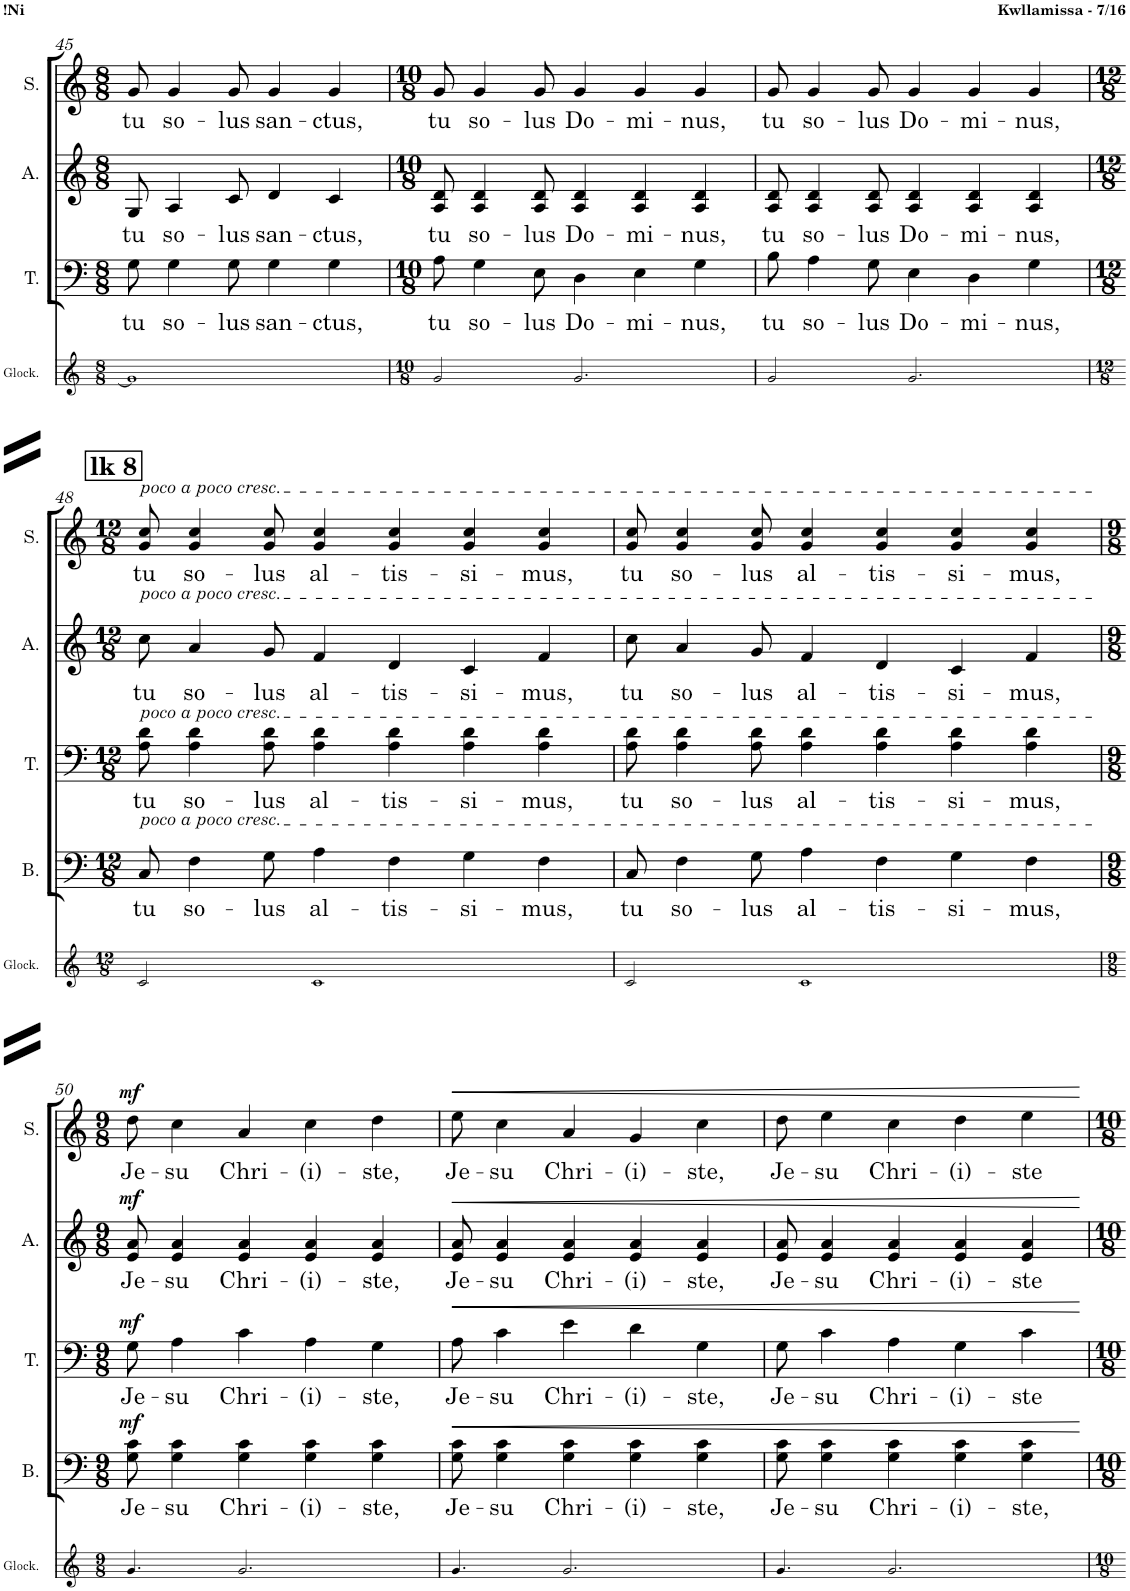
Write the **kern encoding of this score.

**kern	**kern	**text	**dynam	**kern	**text	**dynam	**kern	**text	**dynam	**kern	**text	**dynam	**kern
*part6	*part5	*part5	*part5	*part4	*part4	*part4	*part3	*part3	*part3	*part2	*part2	*part2	*part1
*staff6	*staff5	*staff5	*staff5	*staff4	*staff4	*staff4	*staff3	*staff3	*staff3	*staff2	*staff2	*staff2	*staff1
*I"Glockenspiel	*I"Bass	*	*	*I"Tenor	*	*	*I"Alto	*	*	*I"Soprano	*	*	*I"solo S/T
*I'Glock.	*I'B.	*	*	*I'T.	*	*	*I'A.	*	*	*I'S.	*	*	*I'solo S/T.
!!LO:PB:g=z
*clefG2	*clefF4	*	*	*clefF4	*	*	*clefG2	*	*	*clefG2	*	*	*clefG2
*Trd-14c-24	*	*	*	*	*	*	*	*	*	*	*	*	*
*k[]	*k[]	*	*	*k[]	*	*	*k[]	*	*	*k[]	*	*	*k[]
*M8/8	*M8/8	*	*	*M8/8	*	*	*M8/8	*	*	*M8/8	*	*	*M8/8
=45	=45	=45	=45	=45	=45	=45	=45	=45	=45	=45	=45	=45	=45
!	!	!	!	!	!LO:LY:b	!	!	!LO:LY:b	!	!	!LO:LY:b	!	!
1g]	1r	.	.	8G\	tu	.	8G/	tu	.	8g/	tu	.	1r
!	!	!	!	!	!LO:LY:b	!	!	!LO:LY:b	!	!	!LO:LY:b	!	!
.	.	.	.	4G\	so-	.	4A/	so-	.	4g/	so-	.	.
!	!	!	!	!	!LO:LY:b	!	!	!LO:LY:b	!	!	!LO:LY:b	!	!
.	.	.	.	8G\	-lus	.	8c/	-lus	.	8g/	-lus	.	.
!	!	!	!	!	!LO:LY:b	!	!	!LO:LY:b	!	!	!LO:LY:b	!	!
.	.	.	.	4G\	san-	.	4d/	san-	.	4g/	san-	.	.
!	!	!	!	!	!LO:LY:b	!	!	!LO:LY:b	!	!	!LO:LY:b	!	!
.	.	.	.	4G\	-ctus,	.	4c/	-ctus,	.	4g/	-ctus,	.	.
=46	=46	=46	=46	=46	=46	=46	=46	=46	=46	=46	=46	=46	=46
*M10/8	*M10/8	*	*	*M10/8	*	*	*M10/8	*	*	*M10/8	*	*	*M10/8
!	!	!	!	!	!LO:LY:b	!	!	!LO:LY:b	!	!	!LO:LY:b	!	!
2g/	4%5r	.	.	8A\	tu	.	8A/ 8d/	tu	.	8g/	tu	.	4%5r
!	!	!	!	!	!LO:LY:b	!	!	!LO:LY:b	!	!	!LO:LY:b	!	!
.	.	.	.	4G\	so-	.	4A/ 4d/	so-	.	4g/	so-	.	.
!	!	!	!	!	!LO:LY:b	!	!	!LO:LY:b	!	!	!LO:LY:b	!	!
.	.	.	.	8E\	-lus	.	8A/ 8d/	-lus	.	8g/	-lus	.	.
!	!	!	!	!	!LO:LY:b	!	!	!LO:LY:b	!	!	!LO:LY:b	!	!
2.g/	.	.	.	4D\	Do-	.	4A/ 4d/	Do-	.	4g/	Do-	.	.
!	!	!	!	!	!LO:LY:b	!	!	!LO:LY:b	!	!	!LO:LY:b	!	!
.	.	.	.	4E\	-mi-	.	4A/ 4d/	-mi-	.	4g/	-mi-	.	.
!	!	!	!	!	!LO:LY:b	!	!	!LO:LY:b	!	!	!LO:LY:b	!	!
.	.	.	.	4G\	-nus,	.	4A/ 4d/	-nus,	.	4g/	-nus,	.	.
=47	=47	=47	=47	=47	=47	=47	=47	=47	=47	=47	=47	=47	=47
!	!	!	!	!	!LO:LY:b	!	!	!LO:LY:b	!	!	!LO:LY:b	!	!
2g/	4%5r	.	.	8B\	tu	.	8A/ 8d/	tu	.	8g/	tu	.	4%5r
!	!	!	!	!	!LO:LY:b	!	!	!LO:LY:b	!	!	!LO:LY:b	!	!
.	.	.	.	4A\	so-	.	4A/ 4d/	so-	.	4g/	so-	.	.
!	!	!	!	!	!LO:LY:b	!	!	!LO:LY:b	!	!	!LO:LY:b	!	!
.	.	.	.	8G\	-lus	.	8A/ 8d/	-lus	.	8g/	-lus	.	.
!	!	!	!	!	!LO:LY:b	!	!	!LO:LY:b	!	!	!LO:LY:b	!	!
2.g/	.	.	.	4E\	Do-	.	4A/ 4d/	Do-	.	4g/	Do-	.	.
!	!	!	!	!	!LO:LY:b	!	!	!LO:LY:b	!	!	!LO:LY:b	!	!
.	.	.	.	4D\	-mi-	.	4A/ 4d/	-mi-	.	4g/	-mi-	.	.
!	!	!	!	!	!LO:LY:b	!	!	!LO:LY:b	!	!	!LO:LY:b	!	!
.	.	.	.	4G\	-nus,	.	4A/ 4d/	-nus,	.	4g/	-nus,	.	.
!!LO:LB:g=z
!!LO:REH:place=s1:a:B:cj:fs=14:t=lk 8
=48	=48	=48	=48	=48	=48	=48	=48	=48	=48	=48	=48	=48	=48
*M12/8	*M12/8	*	*	*M12/8	*	*	*M12/8	*	*	*M12/8	*	*	*M12/8
!	!	!	!	!	!	!	!	!	!	!LO:TX:a:i:t=poco a poco cresc.	!	!	!
!	!	!	!	!	!	!	!LO:TX:a:i:t=poco a poco cresc.	!	!	!	!	!	!
!	!	!	!	!LO:TX:a:i:t=poco a poco cresc.	!	!	!	!	!	!	!	!	!
!	!LO:TX:a:i:t=poco a poco cresc.	!	!	!	!	!	!	!	!	!	!	!	!
!	!	!LO:LY:b	!	!	!LO:LY:b	!	!	!LO:LY:b	!	!	!LO:LY:b	!	!
2c/	8C/	tu	.	8A\ 8d\	tu	.	8cc\	tu	.	8g/ 8cc/	tu	.	1.r
!	!	!LO:LY:b	!	!	!LO:LY:b	!	!	!LO:LY:b	!	!	!LO:LY:b	!	!
.	4F\	so-	.	4A\ 4d\	so-	.	4a/	so-	.	4g/ 4cc/	so-	.	.
!	!	!LO:LY:b	!	!	!LO:LY:b	!	!	!LO:LY:b	!	!	!LO:LY:b	!	!
.	8G\	-lus	.	8A\ 8d\	-lus	.	8g/	-lus	.	8g/ 8cc/	-lus	.	.
!	!	!LO:LY:b	!	!	!LO:LY:b	!	!	!LO:LY:b	!	!	!LO:LY:b	!	!
1c	4A\	al-	.	4A\ 4d\	al-	.	4f/	al-	.	4g/ 4cc/	al-	.	.
!	!	!LO:LY:b	!	!	!LO:LY:b	!	!	!LO:LY:b	!	!	!LO:LY:b	!	!
.	4F\	-tis-	.	4A\ 4d\	-tis-	.	4d/	-tis-	.	4g/ 4cc/	-tis-	.	.
!	!	!LO:LY:b	!	!	!LO:LY:b	!	!	!LO:LY:b	!	!	!LO:LY:b	!	!
.	4G\	-si-	.	4A\ 4d\	-si-	.	4c/	-si-	.	4g/ 4cc/	-si-	.	.
!	!	!LO:LY:b	!	!	!LO:LY:b	!	!	!LO:LY:b	!	!	!LO:LY:b	!	!
.	4F\	-mus,	.	4A\ 4d\	-mus,	.	4f/	-mus,	.	4g/ 4cc/	-mus,	.	.
=49	=49	=49	=49	=49	=49	=49	=49	=49	=49	=49	=49	=49	=49
!	!	!LO:LY:b	!	!	!LO:LY:b	!	!	!LO:LY:b	!	!	!LO:LY:b	!	!
2c/	8C/	tu	.	8A\ 8d\	tu	.	8cc\	tu	.	8g/ 8cc/	tu	.	1.r
!	!	!LO:LY:b	!	!	!LO:LY:b	!	!	!LO:LY:b	!	!	!LO:LY:b	!	!
.	4F\	so-	.	4A\ 4d\	so-	.	4a/	so-	.	4g/ 4cc/	so-	.	.
!	!	!LO:LY:b	!	!	!LO:LY:b	!	!	!LO:LY:b	!	!	!LO:LY:b	!	!
.	8G\	-lus	.	8A\ 8d\	-lus	.	8g/	-lus	.	8g/ 8cc/	-lus	.	.
!	!	!LO:LY:b	!	!	!LO:LY:b	!	!	!LO:LY:b	!	!	!LO:LY:b	!	!
1c	4A\	al-	.	4A\ 4d\	al-	.	4f/	al-	.	4g/ 4cc/	al-	.	.
!	!	!LO:LY:b	!	!	!LO:LY:b	!	!	!LO:LY:b	!	!	!LO:LY:b	!	!
.	4F\	-tis-	.	4A\ 4d\	-tis-	.	4d/	-tis-	.	4g/ 4cc/	-tis-	.	.
!	!	!LO:LY:b	!	!	!LO:LY:b	!	!	!LO:LY:b	!	!	!LO:LY:b	!	!
.	4G\	-si-	.	4A\ 4d\	-si-	.	4c/	-si-	.	4g/ 4cc/	-si-	.	.
!	!	!LO:LY:b	!	!	!LO:LY:b	!	!	!LO:LY:b	!	!	!LO:LY:b	!	!
.	4F\	-mus,	.	4A\ 4d\	-mus,	.	4f/	-mus,	.	4g/ 4cc/	-mus,	.	.
!!LO:LB:g=z
=50	=50	=50	=50	=50	=50	=50	=50	=50	=50	=50	=50	=50	=50
*M9/8	*M9/8	*	*	*M9/8	*	*	*M9/8	*	*	*M9/8	*	*	*M9/8
!	!	!LO:LY:b	!LO:DY:a	!	!LO:LY:b	!LO:DY:a	!	!LO:LY:b	!LO:DY:a	!	!LO:LY:b	!LO:DY:a	!
4.g/	8G\ 8c\	Je-	mf	8G\	Je-	mf	8e/ 8a/	Je-	mf	8dd\	Je-	mf	8%9r
!	!	!LO:LY:b	!	!	!LO:LY:b	!	!	!LO:LY:b	!	!	!LO:LY:b	!	!
.	4G\ 4c\	-su	.	4A\	-su	.	4e/ 4a/	-su	.	4cc\	-su	.	.
!	!	!LO:LY:b	!	!	!LO:LY:b	!	!	!LO:LY:b	!	!	!LO:LY:b	!	!
2.g/	4G\ 4c\	Chri-	.	4c\	Chri-	.	4e/ 4a/	Chri-	.	4a/	Chri-	.	.
!	!	!LO:LY:b	!	!	!LO:LY:b	!	!	!LO:LY:b	!	!	!LO:LY:b	!	!
.	4G\ 4c\	-(i)-	.	4A\	-(i)-	.	4e/ 4a/	-(i)-	.	4cc\	-(i)-	.	.
!	!	!LO:LY:b	!	!	!LO:LY:b	!	!	!LO:LY:b	!	!	!LO:LY:b	!	!
.	4G\ 4c\	-ste,	.	4G\	-ste,	.	4e/ 4a/	-ste,	.	4dd\	-ste,	.	.
=51	=51	=51	=51	=51	=51	=51	=51	=51	=51	=51	=51	=51	=51
!	!	!LO:LY:b	!LO:HP:b	!	!LO:LY:b	!LO:HP:b	!	!LO:LY:b	!LO:HP:b	!	!LO:LY:b	!LO:HP:b	!
4.g/	8G\ 8c\	Je-	<	8A\	Je-	<	8e/ 8a/	Je-	<	8ee\	Je-	<	8%9r
!	!	!LO:LY:b	!	!	!LO:LY:b	!	!	!LO:LY:b	!	!	!LO:LY:b	!	!
.	4G\ 4c\	-su	.	4c\	-su	.	4e/ 4a/	-su	.	4cc\	-su	.	.
!	!	!LO:LY:b	!	!	!LO:LY:b	!	!	!LO:LY:b	!	!	!LO:LY:b	!	!
2.g/	4G\ 4c\	Chri-	.	4e\	Chri-	.	4e/ 4a/	Chri-	.	4a/	Chri-	.	.
!	!	!LO:LY:b	!	!	!LO:LY:b	!	!	!LO:LY:b	!	!	!LO:LY:b	!	!
.	4G\ 4c\	-(i)-	.	4d\	-(i)-	.	4e/ 4a/	-(i)-	.	4g/	-(i)-	.	.
!	!	!LO:LY:b	!	!	!LO:LY:b	!	!	!LO:LY:b	!	!	!LO:LY:b	!	!
.	4G\ 4c\	-ste,	.	4G\	-ste,	.	4e/ 4a/	-ste,	.	4cc\	-ste,	.	.
=52	=52	=52	=52	=52	=52	=52	=52	=52	=52	=52	=52	=52	=52
!	!	!LO:LY:b	!	!	!LO:LY:b	!	!	!LO:LY:b	!	!	!LO:LY:b	!	!
4.g/	8G\ 8c\	Je-	.	8G\	Je-	.	8e/ 8a/	Je-	.	8dd\	Je-	.	8%9r
!	!	!LO:LY:b	!	!	!LO:LY:b	!	!	!LO:LY:b	!	!	!LO:LY:b	!	!
.	4G\ 4c\	-su	.	4c\	-su	.	4e/ 4a/	-su	.	4ee\	-su	.	.
!	!	!LO:LY:b	!	!	!LO:LY:b	!	!	!LO:LY:b	!	!	!LO:LY:b	!	!
2.g/	4G\ 4c\	Chri-	.	4A\	Chri-	.	4e/ 4a/	Chri-	.	4cc\	Chri-	.	.
!	!	!LO:LY:b	!	!	!LO:LY:b	!	!	!LO:LY:b	!	!	!LO:LY:b	!	!
.	4G\ 4c\	-(i)-	.	4G\	-(i)-	.	4e/ 4a/	-(i)-	.	4dd\	-(i)-	.	.
!	!	!LO:LY:b	!	!	!LO:LY:b	!	!	!LO:LY:b	!	!	!LO:LY:b	!	!
.	4G\ 4c\	-ste,	.	4c\	-ste	.	4e/ 4a/	-ste	.	4ee\	-ste	.	.
.	.	.	[	.	.	[	.	.	[	.	.	[	.
=	=	=	=	=	=	=	=	=	=	=	=	=	=
*-	*-	*-	*-	*-	*-	*-	*-	*-	*-	*-	*-	*-	*-
